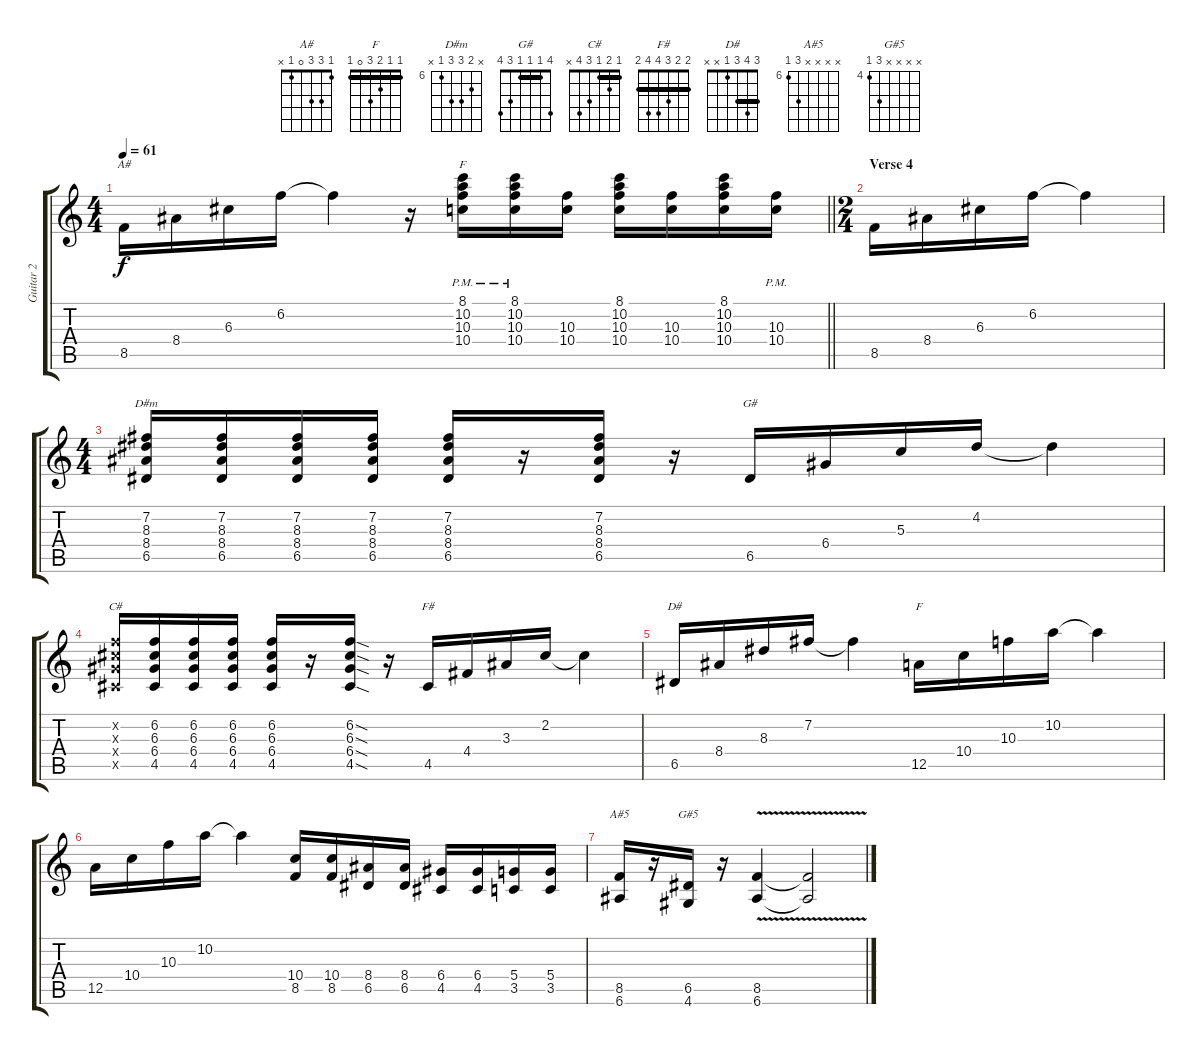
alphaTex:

\track ("Guitar 2" "Guitar 2") {instrument electricguitarclean}
\staff {score tabs}
\tuning (E4 B3 G3 D3 A2 E2) {hide}
\chord ("A#" 1 3 3 0 1 x)
\chord ("F" 8 10 10 10 x x) {firstfret 8}
\chord ("D#m" x 7 8 8 6 x) {firstfret 6}
\chord ("G#" 4 1 1 1 3 4) {barre 1}
\chord ("C#" 1 2 1 3 4 x) {barre 1}
\chord ("F#" 2 2 3 4 4 2) {barre 2}
\chord ("D#" 3 4 3 1 x x) {barre 3}
\chord ("F" 1 1 2 3 0 1) {barre 1}
\chord ("A#5" x x x x 8 6) {firstfret 6}
\chord ("G#5" x x x x 6 4) {firstfret 4}
\ts (4 4)
\tempo 61
\clef g2
\barLineRight lightlight
\ks c
8.5.16{ch "A#" dy f} 8.4.16 6.3.16 6.2.16 6.2{t}.4 r.16 (8.1{pm} 10.2{pm} 10.3{pm} 10.4{pm}).16{ch "F"} (8.1{pm} 10.2{pm} 10.3{pm} 10.4{pm}).16 (10.3 10.4).16 (8.1 10.2 10.3 10.4).16 (10.3 10.4).16 (8.1 10.2 10.3 10.4).16 (10.3{pm} 10.4{pm}).16 |
\ts (2 4)
\section ("" "Verse 4")
8.5.16 8.4.16 6.3.16 6.2.16 6.2{t}.4 |
\ts (4 4)
(7.2 8.3 8.4 6.5).16{ch "D#m"} (7.2 8.3 8.4 6.5).16 (7.2 8.3 8.4 6.5).16 (7.2 8.3 8.4 6.5).16 (7.2 8.3 8.4 6.5).16 r.16 (7.2 8.3 8.4 6.5).16 r.16 6.5.16{ch "G#"} 6.4.16 5.3.16 4.2.16 4.2{t}.4 |
(6.2{x} 6.3{x} 6.4{x} 4.5{x}).16{ch "C#"} (6.2 6.3 6.4 4.5).16 (6.2 6.3 6.4 4.5).16 (6.2 6.3 6.4 4.5).16 (6.2 6.3 6.4 4.5).16 r.16 (6.2{sod} 6.3{sod} 6.4{sod} 4.5{sod}).16 r.16 4.5.16{ch "F#"} 4.4.16 3.3.16 2.2.16 2.2{t}.4 |
6.5.16{ch "D#"} 8.4.16 8.3.16 7.2.16 7.2{t}.4 12.5.16{ch "F"} 10.4.16 10.3.16 10.2.16 10.2{t}.4 |
12.5.16 10.4.16 10.3.16 10.2.16 10.2{t}.4 (10.4 8.5).16 (10.4 8.5).16 (8.4 6.5).16 (8.4 6.5).16 (6.4 4.5).16 (6.4 4.5).16 (5.4 3.5).16 (5.4 3.5).16 |
(8.5 6.6).16{ch "A#5"} r.16 (6.5 4.6).16{ch "G#5"} r.16 (8.5{v} 6.6{v}).4 (8.5{t} 6.6{t}).2
